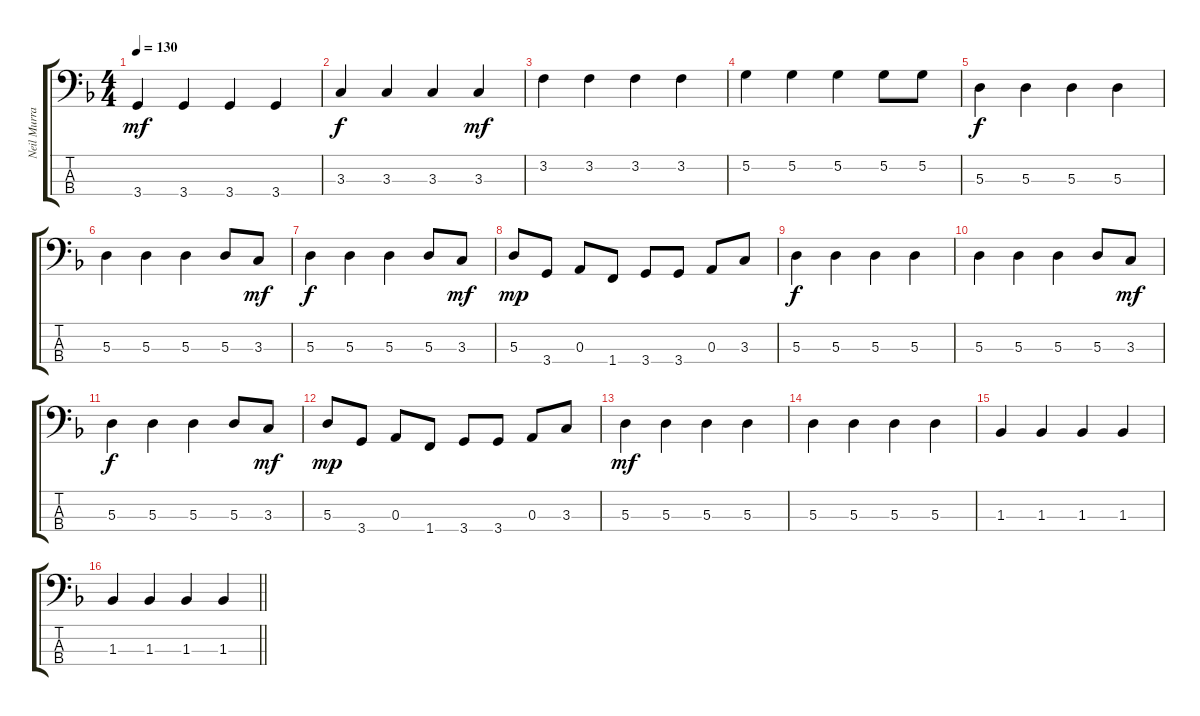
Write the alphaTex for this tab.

\track ("Neil Murray (Bass)" "Neil Murra") {instrument electricbassfinger}
\staff {score tabs}
\tuning (G2 D2 A1 E1) {hide}
\ts (4 4)
\tempo 130
\clef f4
\ks f
3.4.4{dy mf} 3.4.4 3.4.4 3.4.4 |
3.3.4{dy f} 3.3.4 3.3.4 3.3.4{dy mf} |
3.2.4 3.2.4 3.2.4 3.2.4 |
5.2.4 5.2.4 5.2.4 5.2.8 5.2.8 |
5.3.4{dy f} 5.3.4 5.3.4 5.3.4 |
5.3.4 5.3.4 5.3.4 5.3.8 3.3.8{dy mf} |
5.3.4{dy f} 5.3.4 5.3.4 5.3.8 3.3.8{dy mf} |
5.3.8{dy mp} 3.4.8 0.3.8 1.4.8 3.4.8 3.4.8 0.3.8 3.3.8 |
5.3.4{dy f} 5.3.4 5.3.4 5.3.4 |
5.3.4 5.3.4 5.3.4 5.3.8 3.3.8{dy mf} |
5.3.4{dy f} 5.3.4 5.3.4 5.3.8 3.3.8{dy mf} |
5.3.8{dy mp} 3.4.8 0.3.8 1.4.8 3.4.8 3.4.8 0.3.8 3.3.8 |
5.3.4{dy mf} 5.3.4 5.3.4 5.3.4 |
5.3.4 5.3.4 5.3.4 5.3.4 |
1.3.4 1.3.4 1.3.4 1.3.4 |
\barLineRight lightlight
1.3.4 1.3.4 1.3.4 1.3.4
